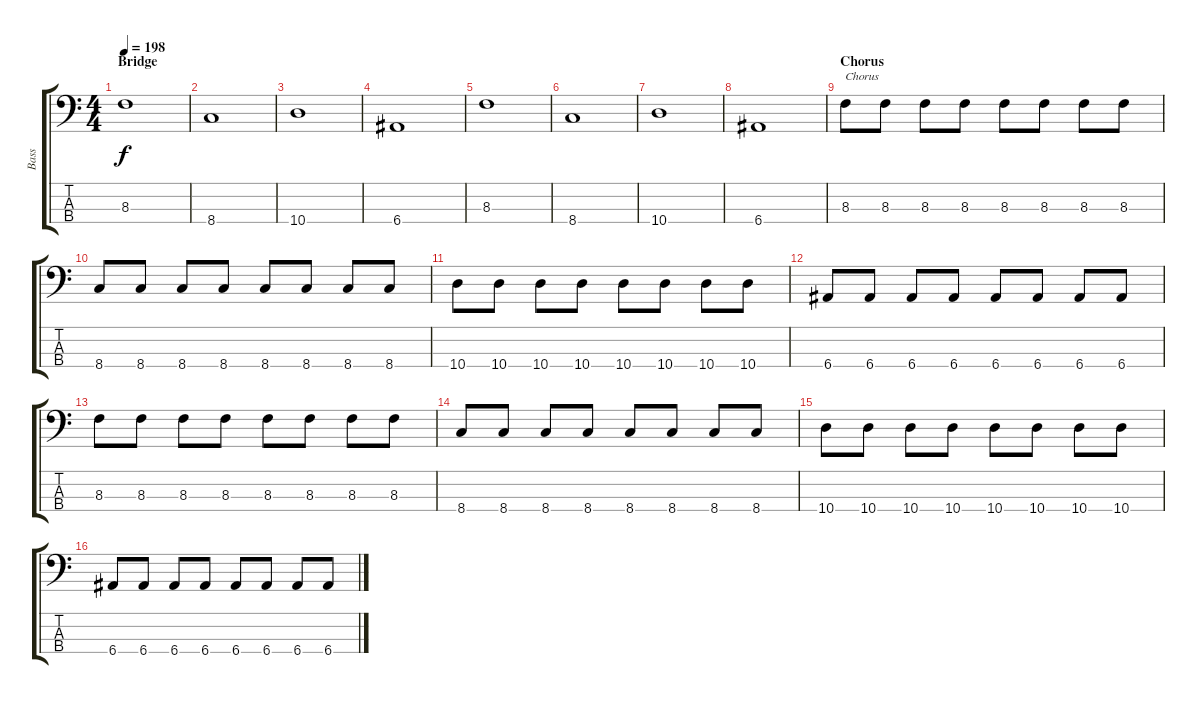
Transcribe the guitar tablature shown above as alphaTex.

\track ("Bass" "Bass") {instrument electricbasspick}
\staff {score tabs}
\tuning (G2 D2 A1 E1) {hide}
\ts (4 4)
\section ("" "Bridge")
\tempo 198
\clef f4
\ks c
8.3.1{dy f} |
8.4.1 |
10.4.1 |
6.4.1 |
8.3.1 |
8.4.1 |
10.4.1 |
6.4.1 |
\section ("" "Chorus")
8.3.8{txt "Chorus"} 8.3.8 8.3.8 8.3.8 8.3.8 8.3.8 8.3.8 8.3.8 |
8.4.8 8.4.8 8.4.8 8.4.8 8.4.8 8.4.8 8.4.8 8.4.8 |
10.4.8 10.4.8 10.4.8 10.4.8 10.4.8 10.4.8 10.4.8 10.4.8 |
6.4.8 6.4.8 6.4.8 6.4.8 6.4.8 6.4.8 6.4.8 6.4.8 |
8.3.8 8.3.8 8.3.8 8.3.8 8.3.8 8.3.8 8.3.8 8.3.8 |
8.4.8 8.4.8 8.4.8 8.4.8 8.4.8 8.4.8 8.4.8 8.4.8 |
10.4.8 10.4.8 10.4.8 10.4.8 10.4.8 10.4.8 10.4.8 10.4.8 |
6.4.8 6.4.8 6.4.8 6.4.8 6.4.8 6.4.8 6.4.8 6.4.8
